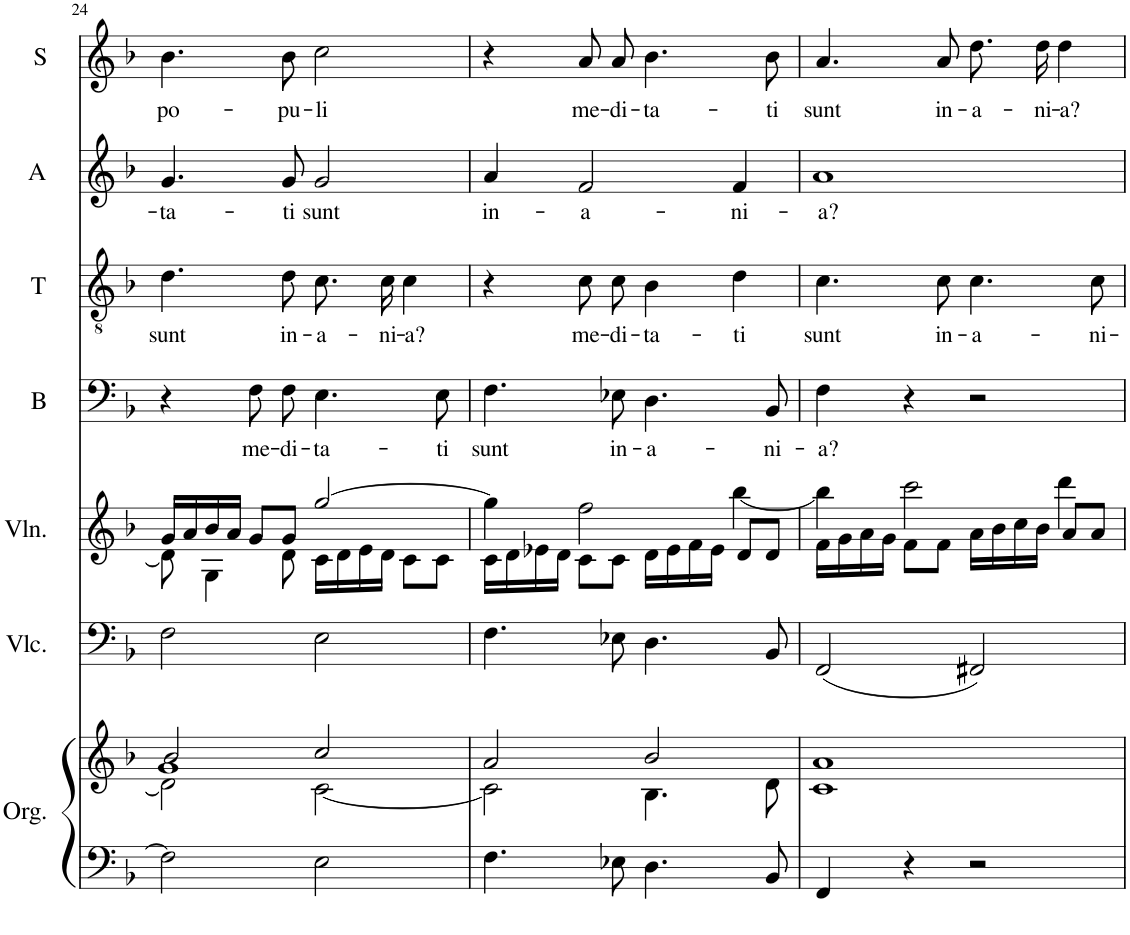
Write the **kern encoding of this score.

**kern	**kern	**kern	**kern	**kern	**text	**kern	**text	**kern	**text	**kern	**text
*part7	*part7	*part6	*part5	*part4	*part4	*part3	*part3	*part2	*part2	*part1	*part1
*staff8	*staff7	*staff6	*staff5	*staff4	*staff4	*staff3	*staff3	*staff2	*staff2	*staff1	*staff1
*I"Orgue	*	*I"Violoncelle	*I"Violon	*I"B	*	*I"T	*	*I"A	*	*I"S	*
*I'Org.	*	*I'Vlc.	*I'Vln.	*I'B	*	*I'T	*	*I'A	*	*I'S	*
!!LO:PB:g=z
*clefF4	*clefG2	*clefF4	*clefG2	*clefF4	*	*clefGv2	*	*clefG2	*	*clefG2	*
*k[b-]	*k[b-]	*k[b-]	*k[b-]	*k[b-]	*	*k[b-]	*	*k[b-]	*	*k[b-]	*
*M4/4	*M4/4	*M4/4	*M4/4	*M4/4	*	*M4/4	*	*M4/4	*	*M4/4	*
=24	=24	=24	=24	=24	=24	=24	=24	=24	=24	=24	=24
*	*^	*	*^	*	*	*	*	*	*	*	*
*	*	*^	*	*	*	*	*	*	*	*	*	*	*
!	!	!	!	!	!	!	!	!	!	!LO:LY:b	!	!LO:LY:b	!	!LO:LY:b
2F\]	2b-/	2d\]	1g	2F\	16g/LL	8d\]	4r	.	4.d\	sunt	4.g/	-ta-	4.b-\	po-
.	.	.	.	.	16a/	.	.	.	.	.	.	.	.	.
.	.	.	.	.	16b-/	4G\	.	.	.	.	.	.	.	.
.	.	.	.	.	16a/JJ	.	.	.	.	.	.	.	.	.
!	!	!	!	!	!	!	!	!LO:LY:b	!	!	!	!	!	!
.	.	.	.	.	8g/L	.	8F\L	me-	.	.	.	.	.	.
!	!	!	!	!	!	!	!	!LO:LY:b	!	!LO:LY:b	!	!LO:LY:b	!	!LO:LY:b
.	.	.	.	.	8g/J	8d\	8F\J	-di-	8d\	in-	8g/	-ti	8b-\	-pu-
!	!	!	!	!	!	!	!	!LO:LY:b	!	!LO:LY:b	!	!LO:LY:b	!	!LO:LY:b
2E\	2cc/	[2c\	.	2E\	[2gg/	16c\LL	4.E\	-ta-	8.c\L	-a-	2g/	sunt	2cc\	-li
.	.	.	.	.	.	16d\	.	.	.	.	.	.	.	.
.	.	.	.	.	.	16e\	.	.	.	.	.	.	.	.
!	!	!	!	!	!	!	!	!	!	!LO:LY:b	!	!	!	!
.	.	.	.	.	.	16d\JJ	.	.	16c\Jk	-ni-	.	.	.	.
!	!	!	!	!	!	!	!	!	!	!LO:LY:b	!	!	!	!
.	.	.	.	.	.	8c\L	.	.	4c\	-a?	.	.	.	.
!	!	!	!	!	!	!	!	!LO:LY:b	!	!	!	!	!	!
.	.	.	.	.	.	8c\J	8E\	-ti	.	.	.	.	.	.
*	*	*v	*v	*	*	*	*	*	*	*	*	*	*	*
=25	=25	=25	=25	=25	=25	=25	=25	=25	=25	=25	=25	=25	=25
!	!	!	!	!	!	!	!LO:LY:b	!	!	!	!LO:LY:b	!	!
4.F\	2a/	2c\]	4.F\	4gg\]	16c\LL	4.F\	sunt	4r	.	4a/	in-	4r	.
.	.	.	.	.	16d\	.	.	.	.	.	.	.	.
.	.	.	.	.	16e-X\	.	.	.	.	.	.	.	.
.	.	.	.	.	16d\JJ	.	.	.	.	.	.	.	.
!	!	!	!	!	!	!	!	!	!LO:LY:b	!	!LO:LY:b	!	!LO:LY:b
.	.	.	.	2ff\	8c\L	.	.	8c\L	me-	2f/	-a-	8a/L	me-
!	!	!	!	!	!	!	!LO:LY:b	!	!LO:LY:b	!	!	!	!LO:LY:b
8E-X\	.	.	8E-X\	.	8c\J	8E-X\	in-	8c\J	-di-	.	.	8a/J	-di-
!	!	!	!	!	!	!	!LO:LY:b	!	!LO:LY:b	!	!	!	!LO:LY:b
4.D\	2b-/	4.B-\	4.D\	.	16d\LL	4.D\	-a-	4B-\	-ta-	.	.	4.b-\	-ta-
.	.	.	.	.	16e-\	.	.	.	.	.	.	.	.
.	.	.	.	.	16f\	.	.	.	.	.	.	.	.
.	.	.	.	.	16e-\JJ	.	.	.	.	.	.	.	.
!	!	!	!	!	!	!	!	!	!LO:LY:b	!	!LO:LY:b	!	!
.	.	.	.	[4bb-\	8d/L	.	.	4d\	-ti	4f/	-ni-	.	.
!	!	!	!	!	!	!	!LO:LY:b	!	!	!	!	!	!LO:LY:b
8BB-/	.	8d\	8BB-/	.	8d/J	8BB-/	-ni-	.	.	.	.	8b-\	-ti
=26	=26	=26	=26	=26	=26	=26	=26	=26	=26	=26	=26	=26	=26
!	!	!	!	!	!	!	!LO:LY:b	!	!LO:LY:b	!	!LO:LY:b	!	!LO:LY:b
4FF/	1a	1c	(2FF/	4bb-\]	16f\LL	4F\	-a?	4.c\	sunt	1a	-a?	4.a/	sunt
.	.	.	.	.	16g\	.	.	.	.	.	.	.	.
.	.	.	.	.	16a\	.	.	.	.	.	.	.	.
.	.	.	.	.	16g\JJ	.	.	.	.	.	.	.	.
4r	.	.	.	2ccc\	8f\L	4r	.	.	.	.	.	.	.
!	!	!	!	!	!	!	!	!	!LO:LY:b	!	!	!	!LO:LY:b
.	.	.	.	.	8f\J	.	.	8c\	in-	.	.	8a/	in-
!	!	!	!	!	!	!	!	!	!LO:LY:b	!	!	!	!LO:LY:b
2r	.	.	2FF#X/)	.	16a\LL	2r	.	4.c\	-a-	.	.	8.dd\L	-a-
.	.	.	.	.	16b-\	.	.	.	.	.	.	.	.
.	.	.	.	.	16cc\	.	.	.	.	.	.	.	.
!	!	!	!	!	!	!	!	!	!	!	!	!	!LO:LY:b
.	.	.	.	.	16b-\JJ	.	.	.	.	.	.	16dd\Jk	-ni-
!	!	!	!	!	!	!	!	!	!	!	!	!	!LO:LY:b
.	.	.	.	4ddd\	8a/L	.	.	.	.	.	.	4dd\	-a?
!	!	!	!	!	!	!	!	!	!LO:LY:b	!	!	!	!
.	.	.	.	.	8a/J	.	.	8c\	-ni-	.	.	.	.
*	*v	*v	*	*v	*v	*	*	*	*	*	*	*	*
=	=	=	=	=	=	=	=	=	=	=	=
*-	*-	*-	*-	*-	*-	*-	*-	*-	*-	*-	*-
